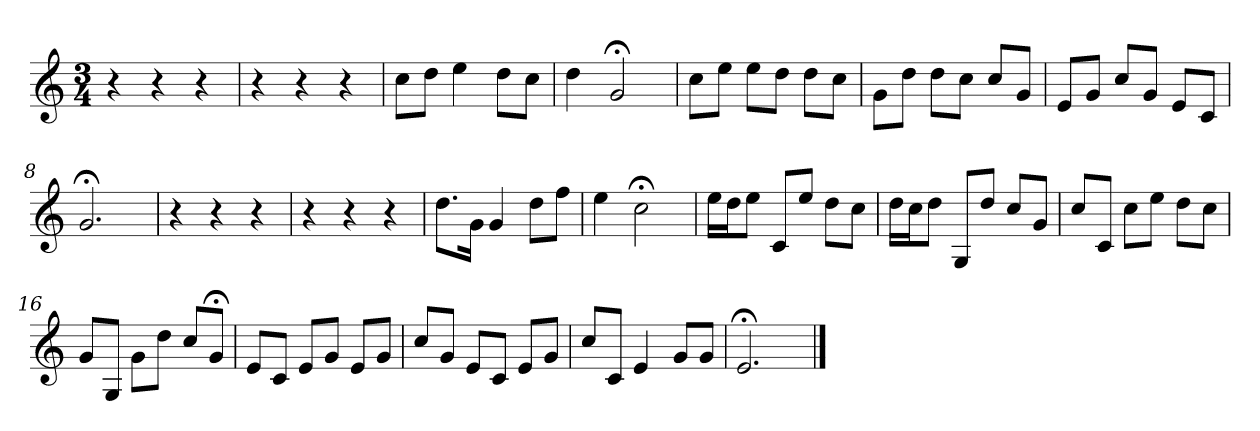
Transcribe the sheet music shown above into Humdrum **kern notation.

**kern
*part1
*staff1
*k[]
*C:
*M3/4
*MM120
=1
4r
4r
4r
=2
4r
4r
4r
=3
8ccL
8ddJ
4ee
8ddL
8ccJ
=4
4dd
2g;<
=5
8ccL
8eeJ
8eeL
8ddJ
8ddL
8ccJ
=6
8gL
8ddJ
8ddL
8ccJ
8ccL
8gJ
=7
8eL
8gJ
8ccL
8gJ
8eL
8cJ
=8
2.g;<
=9
4r
4r
4r
=10
4r
4r
4r
=11
8.ddL
16gJk
4g
8ddL
8ffJ
=12
4ee
2cc;<
=13
16eeLL
16ddJ
8eeJ
8cL
8eeJ
8ddL
8ccJ
=14
16ddLL
16ccJ
8ddJ
8GL
8ddJ
8ccL
8gJ
=15
8ccL
8cJ
8ccL
8eeJ
8ddL
8ccJ
=16
8gL
8GJ
8gL
8ddJ
8ccL
8g;<J
=17
8eL
8cJ
8eL
8gJ
8eL
8gJ
=18
8ccL
8gJ
8eL
8cJ
8eL
8gJ
=19
8ccL
8cJ
4e
8gL
8gJ
=20
2.e;<
==
*-
